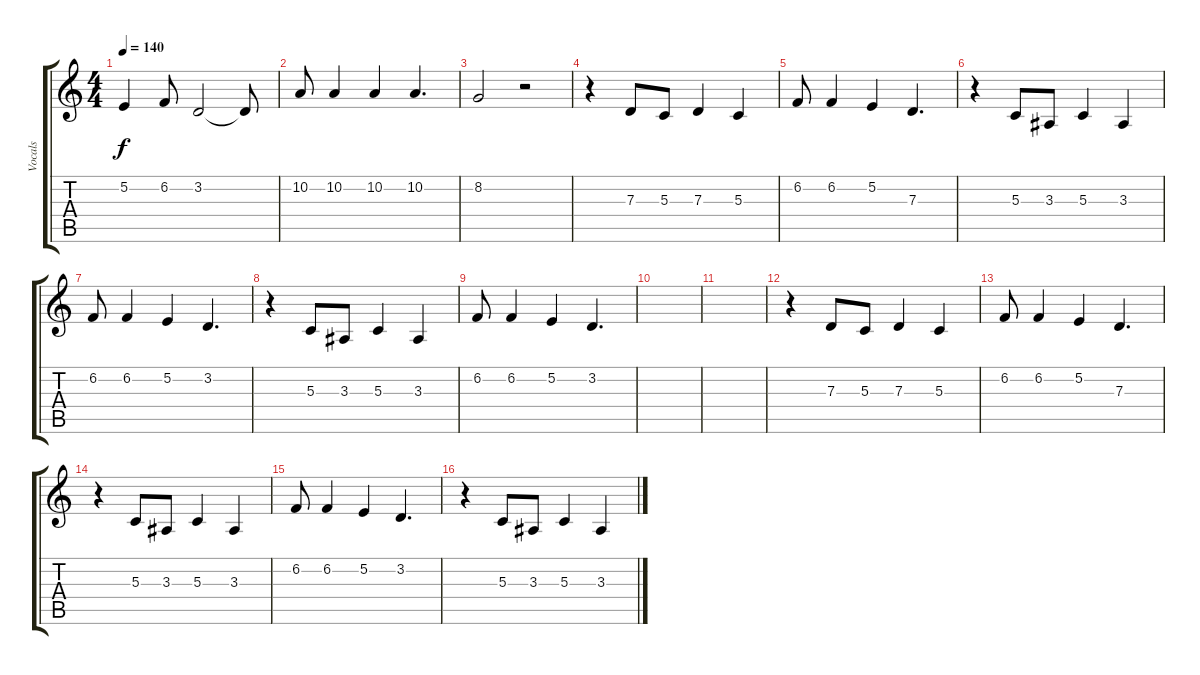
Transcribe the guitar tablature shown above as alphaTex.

\track ("Vocals" "Vocals") {instrument altosax}
\staff {score tabs}
\tuning (E4 B3 G3 D3 A2 E2) {hide}
\ts (4 4)
\tempo 140
\clef g2
\ks c
5.2.4{dy f} 6.2.8 3.2.2 3.2{t}.8 |
10.2.8 10.2.4 10.2.4 10.2.4{d} |
8.2.2 r.2 |
r.4 7.3.8 5.3.8 7.3.4 5.3.4 |
6.2.8 6.2.4 5.2.4 7.3.4{d} |
r.4 5.3.8 3.3.8 5.3.4 3.3.4 |
6.2.8 6.2.4 5.2.4 3.2.4{d} |
r.4 5.3.8 3.3.8 5.3.4 3.3.4 |
6.2.8 6.2.4 5.2.4 3.2.4{d} |
|
|
r.4 7.3.8 5.3.8 7.3.4 5.3.4 |
6.2.8 6.2.4 5.2.4 7.3.4{d} |
r.4 5.3.8 3.3.8 5.3.4 3.3.4 |
6.2.8 6.2.4 5.2.4 3.2.4{d} |
r.4 5.3.8 3.3.8 5.3.4 3.3.4
